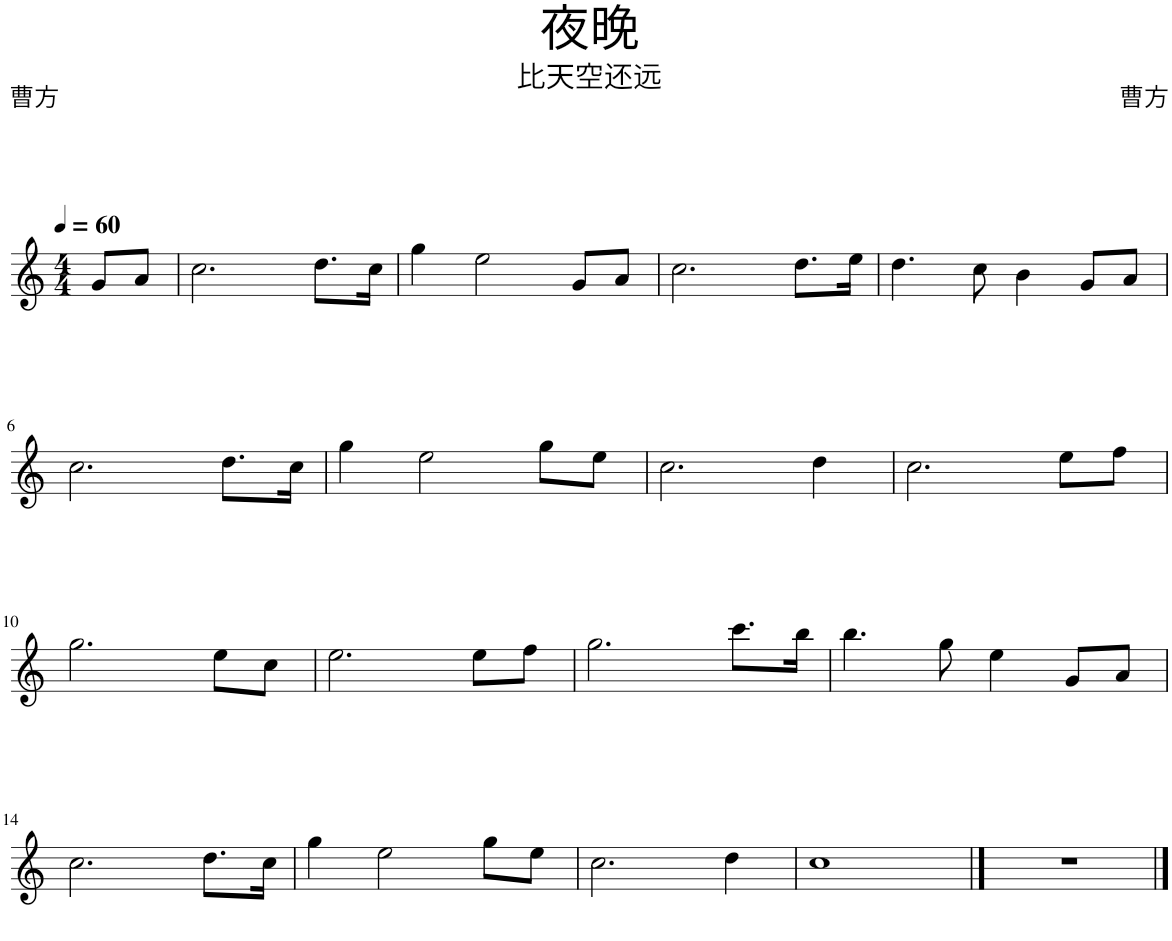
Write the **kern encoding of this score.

**kern
*part1
*staff1
*I"14 Hole C Chromatic Harmonica
*I'Harm.
*clefG2
*k[]
*M4/4
*MM60
=1
8g/L
8a/J
=2
2.cc\
8.dd\L
16cc\Jk
=3
4gg\
2ee\
8g/L
8a/J
=4
2.cc\
8.dd\L
16ee\Jk
=5
4.dd\
8cc\
4b\
8g/L
8a/J
!!LO:LB:g=z
=6
2.cc\
8.dd\L
16cc\Jk
=7
4gg\
2ee\
8gg\L
8ee\J
=8
2.cc\
4dd\
=9
2.cc\
8ee\L
8ff\J
!!LO:LB:g=z
=10
2.gg\
8ee\L
8cc\J
=11
2.ee\
8ee\L
8ff\J
=12
2.gg\
8.ccc\L
16bb\Jk
=13
4.bb\
8gg\
4ee\
8g/L
8a/J
!!LO:LB:g=z
=14
2.cc\
8.dd\L
16cc\Jk
=15
4gg\
2ee\
8gg\L
8ee\J
=16
2.cc\
4dd\
=17
1cc
==18
1r
==
*-
